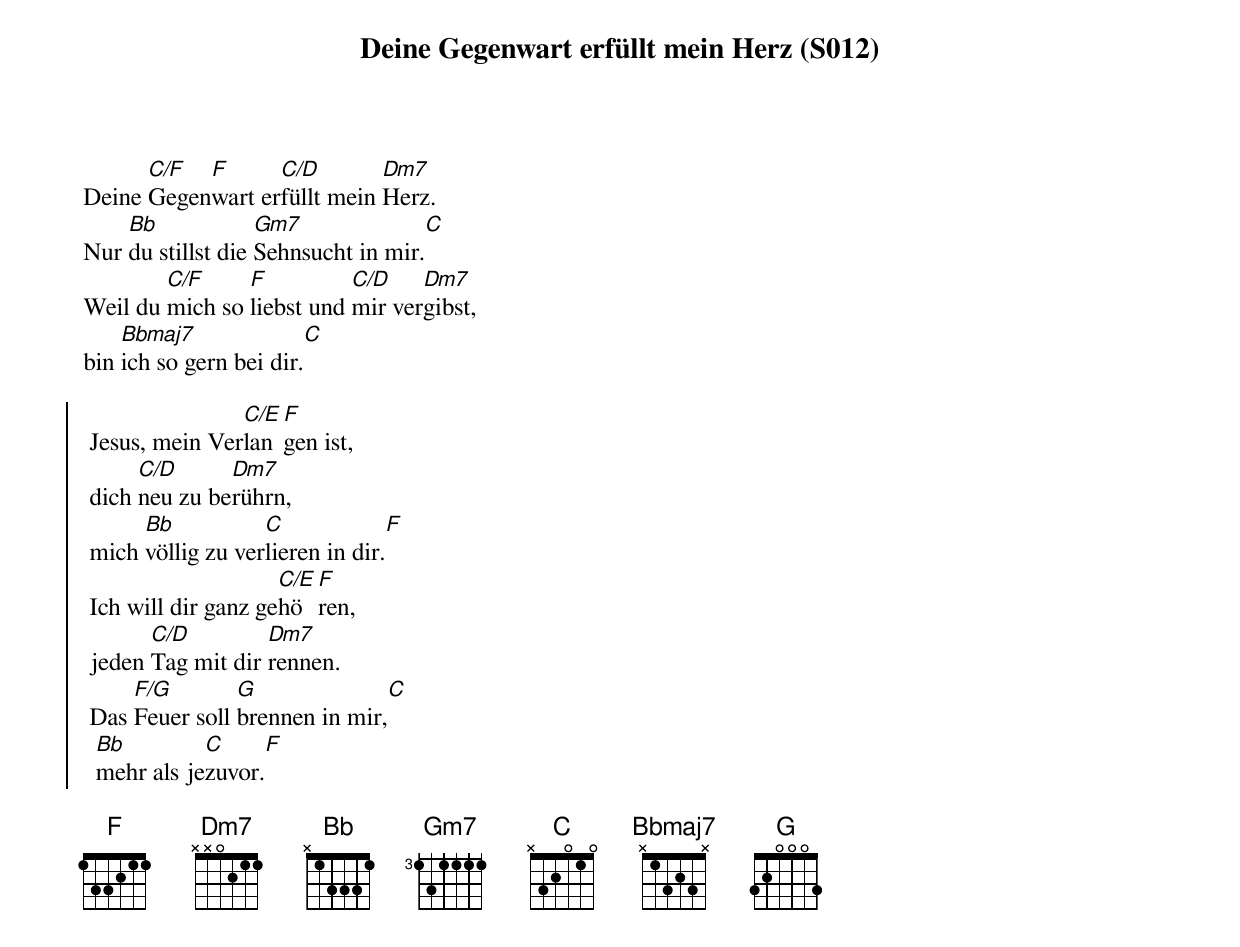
{title: Deine Gegenwart erfüllt mein Herz (S012)}
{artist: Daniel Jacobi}

Deine [C/F]Gegen[F]wart er[C/D]füllt mein [Dm7]Herz.
Nur [Bb]du stillst die [Gm7]Sehnsucht in mir.[C]
Weil du [C/F]mich so [F]liebst und [C/D]mir ver[Dm7]gibst,
bin [Bbmaj7]ich so gern bei dir.[C]

{soc}
 Jesus, mein Ver[C/E]lan[F]gen ist,
 dich [C/D]neu zu be[Dm7]rührn,
 mich [Bb]völlig zu ver[C]lieren in dir.[F]
 Ich will dir ganz ge[C/E]hö[F]ren,
 jeden [C/D]Tag mit dir [Dm7]rennen.
 Das [F/G]Feuer soll [G]brennen in mir,[C]
  [Bb]mehr als je[C]zuvor.[F]
 {eoc}

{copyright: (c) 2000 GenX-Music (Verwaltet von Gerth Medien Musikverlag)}
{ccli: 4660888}
